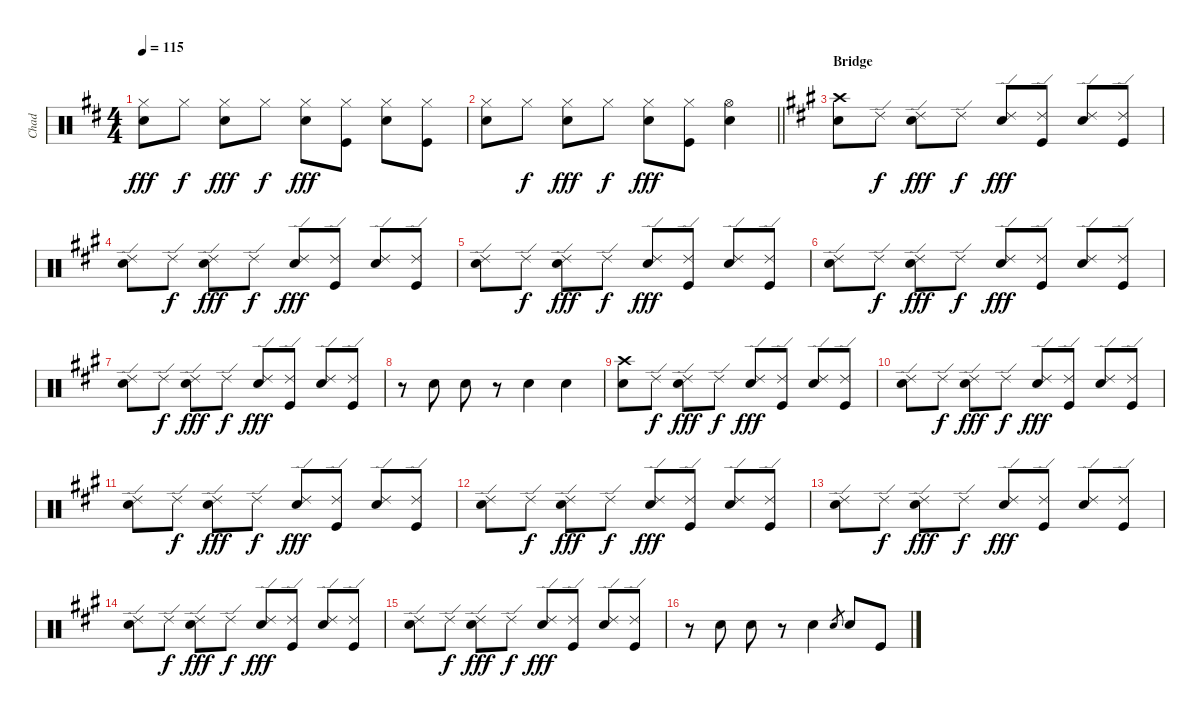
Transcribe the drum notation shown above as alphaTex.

\track ("Chad " "Chad ") {instrument percussion}
\staff {score}
\articulation defaults
\ts (4 4)
\tempo 115
\clef neutral
\ks d
("Electric Snare (hit)" "Hi-Hat (closed)").8{dy fff} "Hi-Hat (closed)".8{dy f} ("Electric Snare (hit)" "Hi-Hat (closed)").8{dy fff} "Hi-Hat (closed)".8{dy f} ("Electric Snare (hit)" "Hi-Hat (closed)").8{dy fff} ("Kick (hit)" "Hi-Hat (closed)").8 ("Electric Snare (hit)" "Hi-Hat (closed)").8 ("Kick (hit)" "Hi-Hat (closed)").8 |
\barLineRight lightlight
("Electric Snare (hit)" "Hi-Hat (closed)").8 "Hi-Hat (closed)".8{dy f} ("Electric Snare (hit)" "Hi-Hat (closed)").8{dy fff} "Hi-Hat (closed)".8{dy f} ("Electric Snare (hit)" "Hi-Hat (closed)").8{dy fff} ("Kick (hit)" "Hi-Hat (closed)").8 ("Electric Snare (hit)" "Hi-Hat (open)").4 |
\section ("" "Bridge")
\ks a
("Electric Snare (hit)" "Crash high (hit)").8 "Ride (edge) 2".8{dy f} ("Electric Snare (hit)" "Ride (edge) 2").8{dy fff} "Ride (edge) 2".8{dy f} ("Electric Snare (hit)" "Ride (edge) 2").8{dy fff} ("Kick (hit)" "Ride (edge) 2").8 ("Electric Snare (hit)" "Ride (edge) 2").8 ("Kick (hit)" "Ride (edge) 2").8 |
("Electric Snare (hit)" "Ride (edge) 2").8 "Ride (edge) 2".8{dy f} ("Electric Snare (hit)" "Ride (edge) 2").8{dy fff} "Ride (edge) 2".8{dy f} ("Electric Snare (hit)" "Ride (edge) 2").8{dy fff} ("Kick (hit)" "Ride (edge) 2").8 ("Electric Snare (hit)" "Ride (edge) 2").8 ("Kick (hit)" "Ride (edge) 2").8 |
("Electric Snare (hit)" "Ride (edge) 2").8 "Ride (edge) 2".8{dy f} ("Electric Snare (hit)" "Ride (edge) 2").8{dy fff} "Ride (edge) 2".8{dy f} ("Electric Snare (hit)" "Ride (edge) 2").8{dy fff} ("Kick (hit)" "Ride (edge) 2").8 ("Electric Snare (hit)" "Ride (edge) 2").8 ("Kick (hit)" "Ride (edge) 2").8 |
("Electric Snare (hit)" "Ride (edge) 2").8 "Ride (edge) 2".8{dy f} ("Electric Snare (hit)" "Ride (edge) 2").8{dy fff} "Ride (edge) 2".8{dy f} ("Electric Snare (hit)" "Ride (edge) 2").8{dy fff} ("Kick (hit)" "Ride (edge) 2").8 ("Electric Snare (hit)" "Ride (edge) 2").8 ("Kick (hit)" "Ride (edge) 2").8 |
("Electric Snare (hit)" "Ride (edge) 2").8 "Ride (edge) 2".8{dy f} ("Electric Snare (hit)" "Ride (edge) 2").8{dy fff} "Ride (edge) 2".8{dy f} ("Electric Snare (hit)" "Ride (edge) 2").8{dy fff} ("Kick (hit)" "Ride (edge) 2").8 ("Electric Snare (hit)" "Ride (edge) 2").8 ("Kick (hit)" "Ride (edge) 2").8 |
r.8 "Electric Snare (hit)".8 "Electric Snare (hit)".8 r.8 "Electric Snare (hit)".4 "Electric Snare (hit)".4 |
("Electric Snare (hit)" "Crash high (hit)").8 "Ride (edge) 2".8{dy f} ("Electric Snare (hit)" "Ride (edge) 2").8{dy fff} "Ride (edge) 2".8{dy f} ("Electric Snare (hit)" "Ride (edge) 2").8{dy fff} ("Kick (hit)" "Ride (edge) 2").8 ("Electric Snare (hit)" "Ride (edge) 2").8 ("Kick (hit)" "Ride (edge) 2").8 |
("Electric Snare (hit)" "Ride (edge) 2").8 "Ride (edge) 2".8{dy f} ("Electric Snare (hit)" "Ride (edge) 2").8{dy fff} "Ride (edge) 2".8{dy f} ("Electric Snare (hit)" "Ride (edge) 2").8{dy fff} ("Kick (hit)" "Ride (edge) 2").8 ("Electric Snare (hit)" "Ride (edge) 2").8 ("Kick (hit)" "Ride (edge) 2").8 |
("Electric Snare (hit)" "Ride (edge) 2").8 "Ride (edge) 2".8{dy f} ("Electric Snare (hit)" "Ride (edge) 2").8{dy fff} "Ride (edge) 2".8{dy f} ("Electric Snare (hit)" "Ride (edge) 2").8{dy fff} ("Kick (hit)" "Ride (edge) 2").8 ("Electric Snare (hit)" "Ride (edge) 2").8 ("Kick (hit)" "Ride (edge) 2").8 |
("Electric Snare (hit)" "Ride (edge) 2").8 "Ride (edge) 2".8{dy f} ("Electric Snare (hit)" "Ride (edge) 2").8{dy fff} "Ride (edge) 2".8{dy f} ("Electric Snare (hit)" "Ride (edge) 2").8{dy fff} ("Kick (hit)" "Ride (edge) 2").8 ("Electric Snare (hit)" "Ride (edge) 2").8 ("Kick (hit)" "Ride (edge) 2").8 |
("Electric Snare (hit)" "Ride (edge) 2").8 "Ride (edge) 2".8{dy f} ("Electric Snare (hit)" "Ride (edge) 2").8{dy fff} "Ride (edge) 2".8{dy f} ("Electric Snare (hit)" "Ride (edge) 2").8{dy fff} ("Kick (hit)" "Ride (edge) 2").8 ("Electric Snare (hit)" "Ride (edge) 2").8 ("Kick (hit)" "Ride (edge) 2").8 |
("Electric Snare (hit)" "Ride (edge) 2").8 "Ride (edge) 2".8{dy f} ("Electric Snare (hit)" "Ride (edge) 2").8{dy fff} "Ride (edge) 2".8{dy f} ("Electric Snare (hit)" "Ride (edge) 2").8{dy fff} ("Kick (hit)" "Ride (edge) 2").8 ("Electric Snare (hit)" "Ride (edge) 2").8 ("Kick (hit)" "Ride (edge) 2").8 |
("Electric Snare (hit)" "Ride (edge) 2").8 "Ride (edge) 2".8{dy f} ("Electric Snare (hit)" "Ride (edge) 2").8{dy fff} "Ride (edge) 2".8{dy f} ("Electric Snare (hit)" "Ride (edge) 2").8{dy fff} ("Kick (hit)" "Ride (edge) 2").8 ("Electric Snare (hit)" "Ride (edge) 2").8 ("Kick (hit)" "Ride (edge) 2").8 |
r.8 "Electric Snare (hit)".8 "Electric Snare (hit)".8 r.8 "Electric Snare (hit)".4 "Electric Snare (hit)".8{gr} "Electric Snare (hit)".8 "Kick (hit)".8
